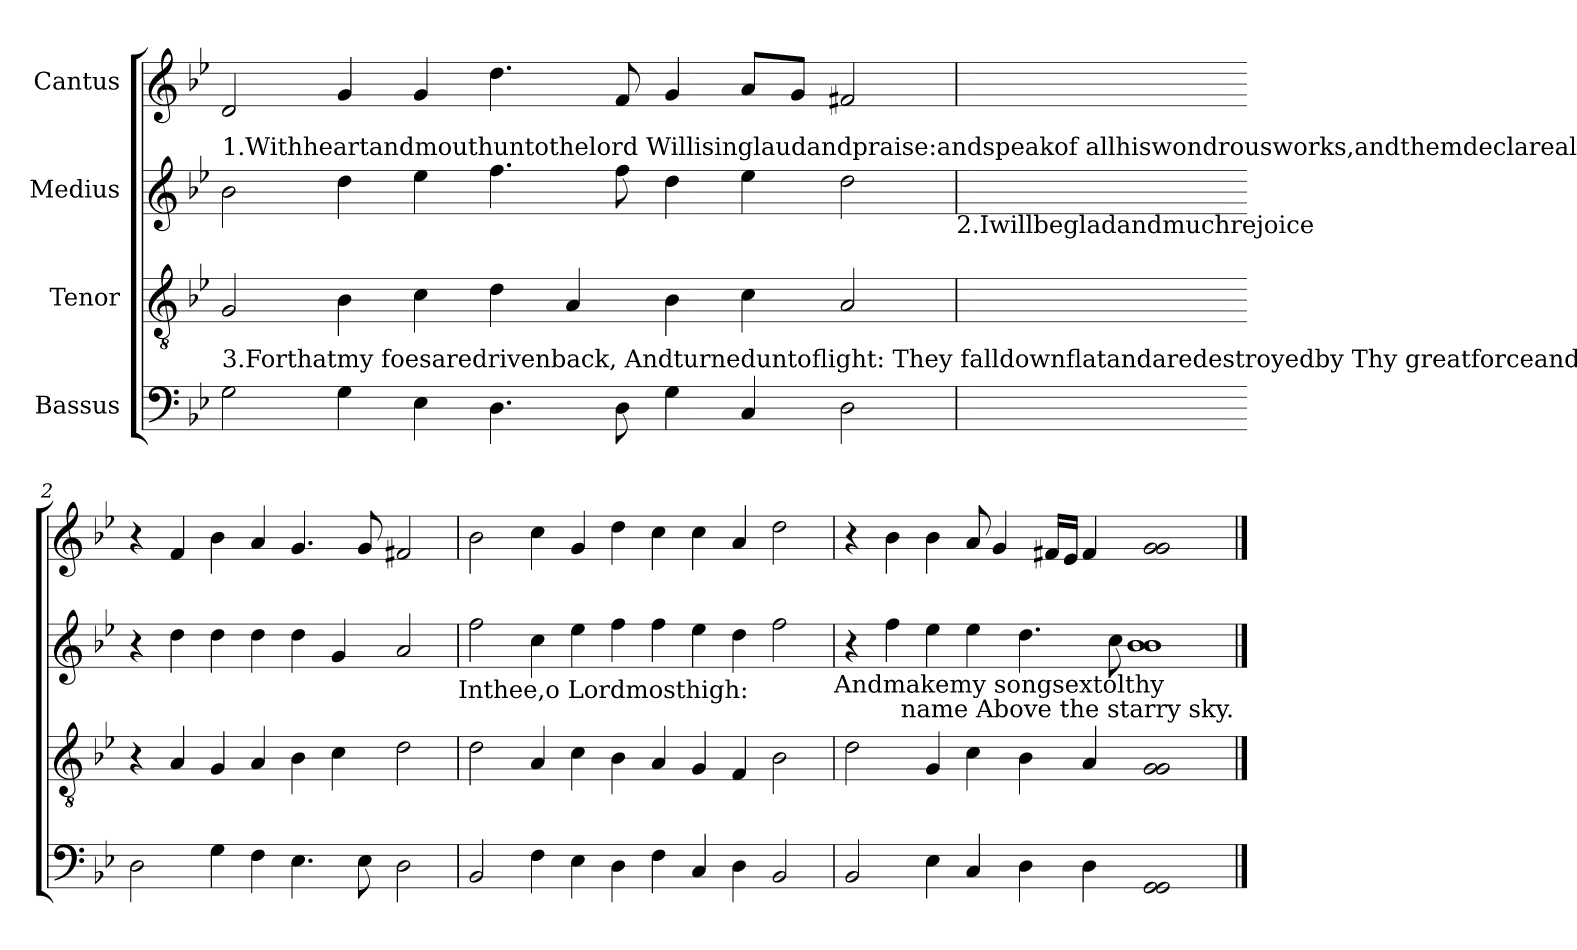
**kern	**kern	**kern	**kern
*part4	*part3	*part2	*part1
*staff4	*staff3	*staff2	*staff1
*I"Bassus	*I"Tenor	*I"Medius	*I"Cantus
*clefF4	*clefGv2	*clefG2	*clefG2
*ITrd7c12	*	*	*
*k[b-e-]	*k[b-e-]	*k[b-e-]	*k[b-e-]
*B-:	*B-:	*B-:	*B-:
=1	=1	=1	=1
!	!	!LO:TX:a:t=1.Withheartandmouthuntothelord Willisinglaudandpraise&colon;andspeakof allhiswondrousworks,andthemdeclarealways.	!
!LO:TX:a:t=3.Forthatmy foesaredrivenback, Andturneduntoflight&colon; They falldownflatandaredestroyedby Thy greatforceandmight.	!	!	!
!LO:N:head=open	!LO:N:head=open	!	!LO:N:head=open
2GG\	2G/	2b-\	2d/
!LO:N:head=solid	!LO:N:head=solid	!LO:N:head=solid	!LO:N:head=solid
4GG\	4B-\	4dd\	4g/
!LO:N:head=solid	!	!LO:N:head=solid	!LO:N:head=solid
4EE-\	4c\	4ee-\	4g/
!LO:N:head=solid	!LO:N:head=solid	!	!LO:N:head=solid
4.DD\	4d\	4.ff\	4.dd\
!	!LO:N:head=solid	!	!
.	4A/	.	.
!LO:N:head=solid	!	!	!
8DD\	.	8ff\	8f/
!LO:N:head=solid	!LO:N:head=solid	!LO:N:head=solid	!LO:N:head=solid
4GG\	4B-\	4dd\	4g/
!	!	!LO:N:head=solid	!LO:N:head=solid
4CC/	4c\	4ee-\	8a/L
!	!	!	!LO:N:head=solid
.	.	.	8g/J
!LO:N:head=open	!LO:N:head=open	!LO:N:head=open	!
2DD\	2A/	2dd\	2f#X/
!	!	!LO:TX:b:t=2.Iwillbegladandmuchrejoice	!
=2	=2	=2	=2
!LO:N:head=open	!	!	!
2DD\	4r	4r	4r
!	!LO:N:head=solid	!LO:N:head=solid	!
.	4A/	4dd\	4f/
!LO:N:head=solid	!LO:N:head=solid	!LO:N:head=solid	!LO:N:head=solid
4GG\	4G/	4dd\	4b-\
!	!LO:N:head=solid	!LO:N:head=solid	!LO:N:head=solid
4FF\	4A/	4dd\	4a/
!LO:N:head=solid	!LO:N:head=solid	!LO:N:head=solid	!LO:N:head=solid
4.EE-\	4B-\	4dd\	4.g/
!	!	!LO:N:head=solid	!
.	4c\	4g/	.
!LO:N:head=solid	!	!	!LO:N:head=solid
8EE-\	.	.	8g/
!LO:N:head=open	!LO:N:head=open	!LO:N:head=open	!
2DD\	2d\	2a/	2f#X/
!	!	!LO:TX:b:t=Inthee,o Lordmosthigh&colon;	!
=3	=3	=3	=3
!	!LO:N:head=open	!	!
2BBB-/	2d\	2ff\	2b-\
!	!LO:N:head=solid	!	!
4FF\	4A/	4cc\	4cc\
!LO:N:head=solid	!	!LO:N:head=solid	!LO:N:head=solid
4EE-\	4c\	4ee-\	4g/
!LO:N:head=solid	!LO:N:head=solid	!	!LO:N:head=solid
4DD\	4B-\	4ff\	4dd\
!	!LO:N:head=solid	!	!
4FF\	4A/	4ff\	4cc\
!	!LO:N:head=solid	!LO:N:head=solid	!
4CC/	4G/	4ee-\	4cc\
!LO:N:head=solid	!	!LO:N:head=solid	!LO:N:head=solid
4DD\	4F/	4dd\	4a/
!	!	!	!LO:N:head=open
2BBB-/	2B-\	2ff\	2dd\
!	!	!LO:TX:b:t=Andmakemy songsextolthy	!
=4	=4	=4	=4
!	!LO:N:head=open	!	!
2BBB-/	2d\	4r	4r
!	!	!	!LO:N:head=solid
.	.	4ff\	4b-\
!LO:N:head=solid	!LO:N:head=solid	!LO:N:head=solid	!LO:N:head=solid
4EE-\	4G/	4ee-\	4b-\
!	!	!LO:N:head=solid	!LO:N:head=solid
4CC/	4c\	4ee-\	8a/
!	!	!	!LO:N:head=solid
.	.	.	4g/
!LO:N:head=solid	!LO:N:head=solid	!LO:N:head=solid	!
4DD\	4B-\	4.dd\	.
.	.	.	16f#X/LL
!	!	!	!LO:N:head=solid
.	.	.	16e-/JJ
!LO:N:head=solid	!LO:N:head=solid	!	!
4DD\	4A/	.	4f#/
.	.	8cc\	.
!LO:N:n=1:head=open	!	!	!
!LO:N:n=2:head=open	!LO:N:n=1:head=open	!	!
!	!LO:N:n=2:head=open	!	!LO:N:n=1:head=open
!	!	!	!LO:N:n=2:head=open
(<1GGG 1GGG	(<1G 1G	(>1b- 1b-	(<1g 1g
!	!	!LO:TX:b:t=name Above the starry sky.	!
==	==	==	==
*-	*-	*-	*-
